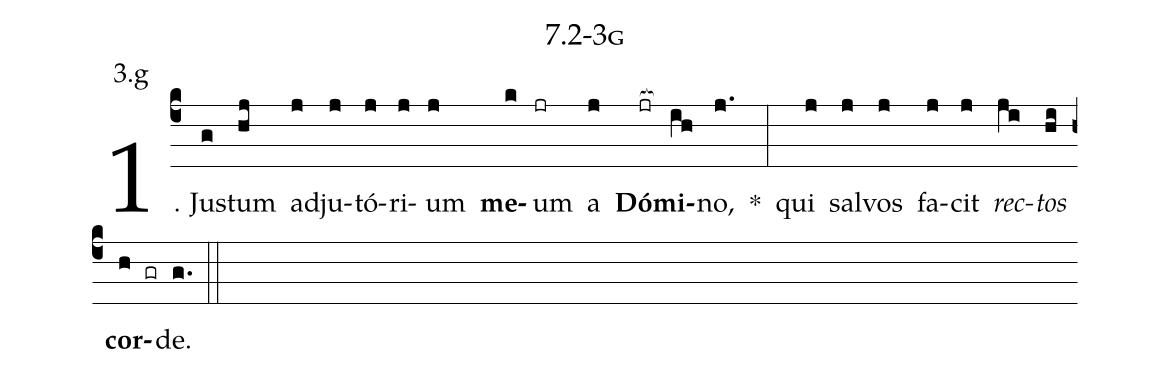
name: 7.2-3g;
annotation: 3.g;
%%
(c4)1. Jus(g)tum(hj) ad(j)ju(j)tó(j)ri(j)um(j) <b>me</b>(k)um(jr) a(j) <b>Dó</b>(jr[ocb:1{])<b>mi</b>(ih[ocb:0}])no,(j.) *(:) qui(j) sal(j)vos(j) fa(j)cit(j) <i>rec</i>(ji)<i>tos</i>(hi) <b>cor</b>(h gr)de.(g.) (::)
